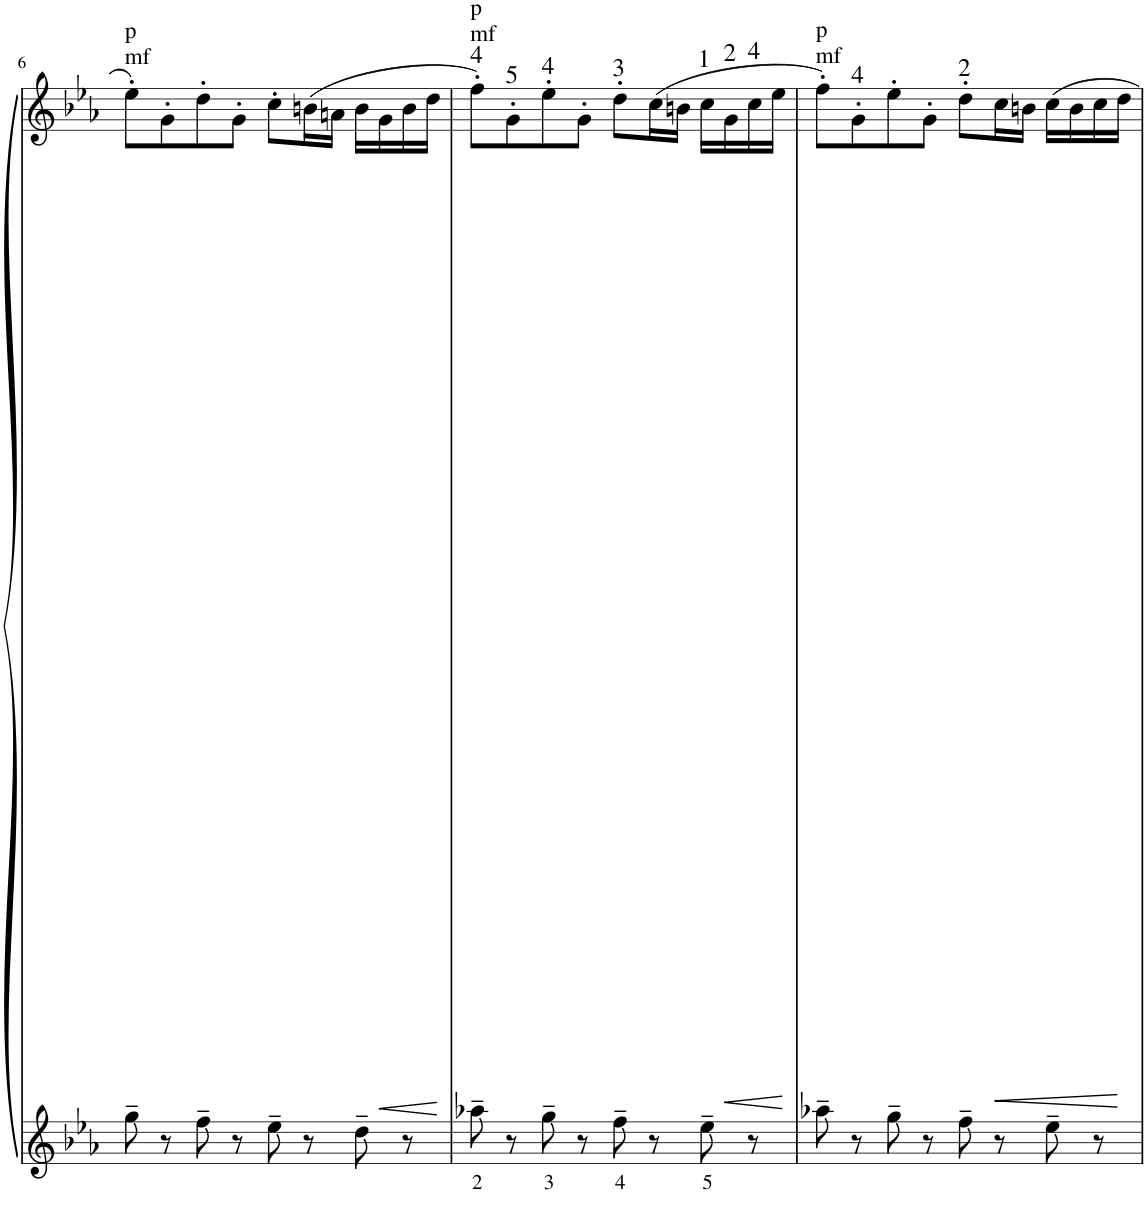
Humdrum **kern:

**kern	**text	**kern	**dynam	**harte
*part1	*part1	*part1	*part1	*part1
*staff2	*staff2	*staff1	*staff1/2	*
*I"Piano	*	*	*	*
*I'Pno	*	*	*	*
!!LO:PB:g=z
*clefG2	*	*clefG2	*	*
*k[b-e-a-]	*	*k[b-e-a-]	*	*
*M4/4	*	*M4/4	*	*
*met(c)	*	*met(c)	*	*
=6	=6	=6	=6	=6
!	!	!LO:TX:a:t=mf	!	!
!	!	!LO:TX:a:t=p	!	!
8gg~\	.	8ee-'\L	.	.
8r	.	8g'\	.	.
8ff~\	.	8dd'\	.	.
8r	.	8g'\J	.	.
8ee-~\	.	8cc'\L	.	.
8r	.	(16bn\L	.	.
.	.	16an\JJ	.	.
8dd~\	.	16b\LL	.	.
!	!	!	!LO:HP:b	!
.	.	16g\	<	.
8r	.	16b\	.	.
.	.	16dd\JJ	[	.
=7	=7	=7	=7	=7
!	!	!LO:TX:a:t=mf	!	!
!	!	!LO:TX:a:t=p	!	!
!	!LO:LY:b	!	!	!LO:H:kt=4
8aa-X~\	2	8ff'\L)	.	N
!	!	!	!	!LO:H:kt=5
8r	.	8g'\	.	N
!	!LO:LY:b	!	!	!LO:H:kt=4
8gg~\	3	8ee-'\	.	N
8r	.	8g'\J	.	.
!	!LO:LY:b	!	!	!LO:H:kt=3
8ff~\	4	8dd'\L	.	N
8r	.	(16cc\L	.	.
.	.	16bn\JJ	.	.
!	!LO:LY:b	!	!	!LO:H:kt=1
8ee-~\	5	16cc\LL	.	N
!	!	!	!LO:HP:b	!LO:H:kt=2
.	.	16g\	<	N
!	!	!	!	!LO:H:kt=4
8r	.	16cc\	.	N
.	.	16ee-\JJ	[	.
=8	=8	=8	=8	=8
!	!	!LO:TX:a:t=mf	!	!
!	!	!LO:TX:a:t=p	!	!
8aa-X~\	.	8ff'\L)	.	.
!	!	!	!	!LO:H:kt=4
8r	.	8g'\	.	N
8gg~\	.	8ee-'\	.	.
8r	.	8g'\J	.	.
!	!	!	!	!LO:H:kt=2
8ff~\	.	8dd'\L	.	N
!	!	!	!LO:HP:b	!
8r	.	16cc\L	<	.
.	.	16bn\JJ	.	.
8ee-~\	.	16cc\LL	.	.
.	.	16b\	.	.
8r	.	16cc\	.	.
.	.	16dd\JJ	[	.
=	=	=	=	=
*-	*-	*-	*-	*-
